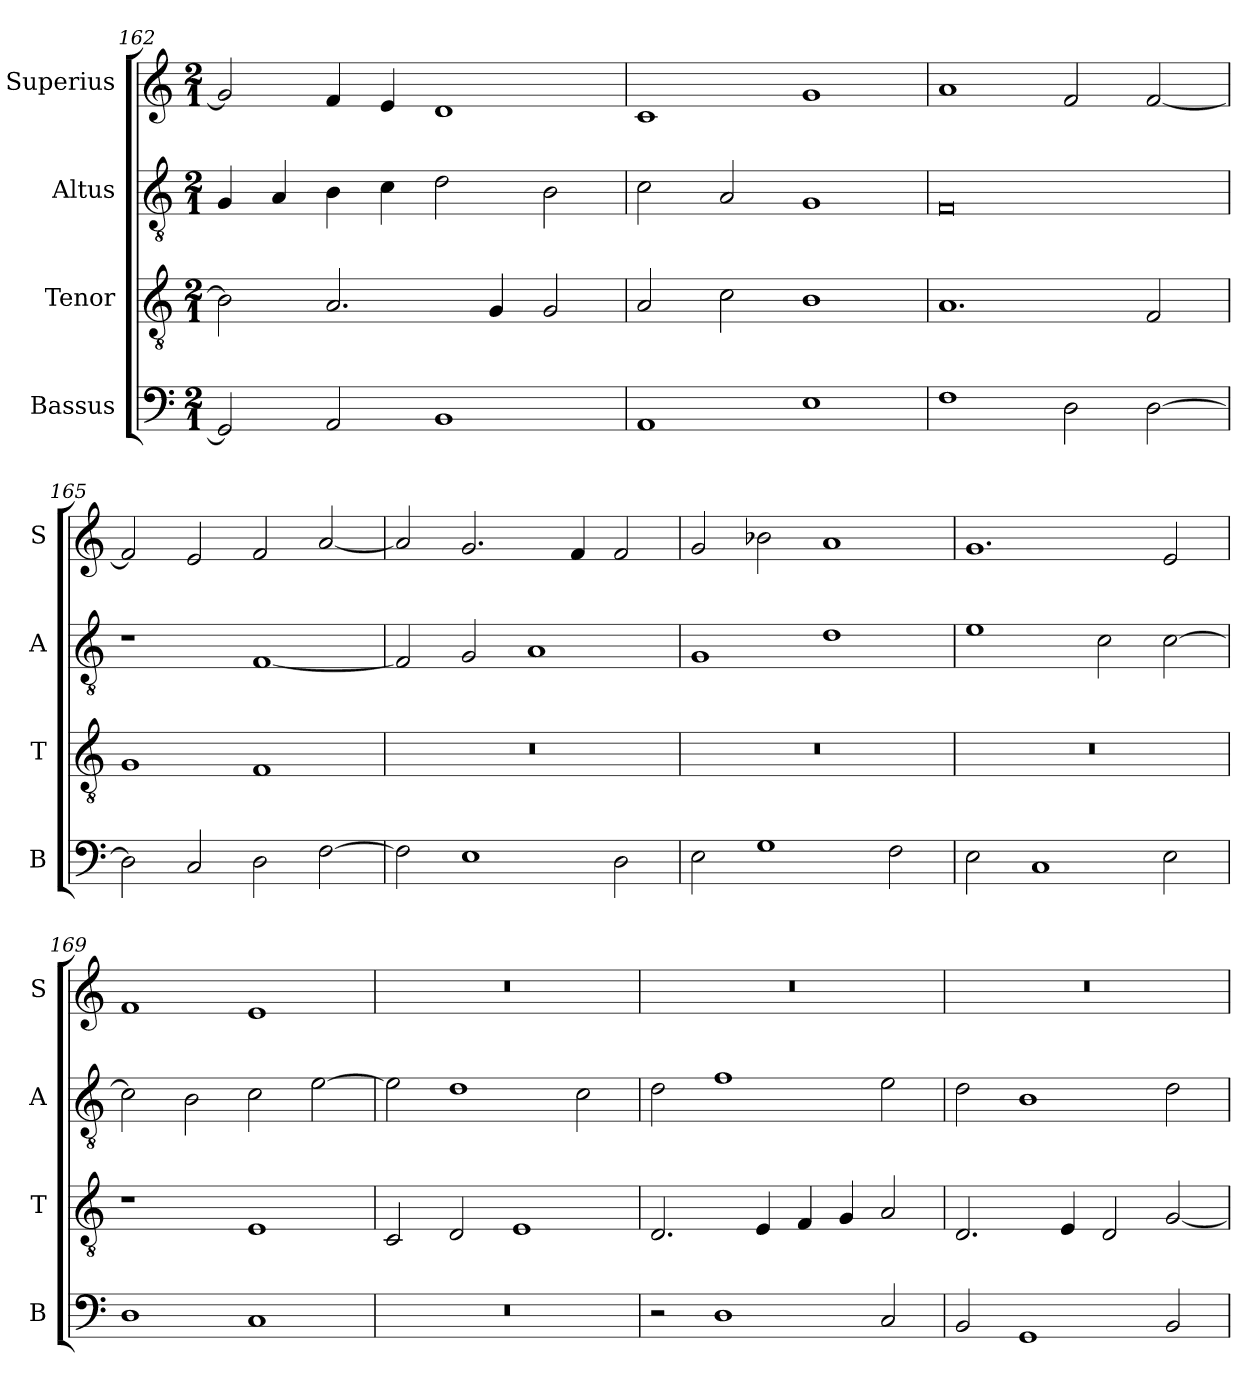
**kern	**kern	**kern	**kern
*part4	*part3	*part2	*part1
*staff4	*staff3	*staff2	*staff1
*I"Bassus	*I"Tenor	*I"Altus	*I"Superius
*I'B	*I'T	*I'A	*I'S
*clefF4	*clefGv2	*clefGv2	*clefG2
*k[]	*k[]	*k[]	*k[]
*C:	*C:	*C:	*C:
*M2/1	*M2/1	*M2/1	*M2/1
=162	=162	=162	=162
2GG]	2B]	4G	2g]
.	.	4A	.
2AA	2.A	4B	4f
.	.	4c	4e
1BB	.	2d	1d
.	4G	.	.
.	2G	2B	.
=163	=163	=163	=163
1AA	2A	2c	1c
.	2c	2A	.
1E	1B	1G	1g
=164	=164	=164	=164
1F	1.A	0F	1a
2D	.	.	2f
[2D	2F	.	[2f
=165	=165	=165	=165
2D]	1G	1r	2f]
2C	.	.	2e
2D	1F	[1F	2f
[2F	.	.	[2a
=166	=166	=166	=166
2F]	0r	2F]	2a]
1E	.	2G	2.g
.	.	1A	.
.	.	.	4f
2D	.	.	2f
=167	=167	=167	=167
2E	0r	1G	2g
1G	.	.	2b-X
.	.	1d	1a
2F	.	.	.
=168	=168	=168	=168
2E	0r	1e	1.g
1C	.	.	.
.	.	2c	.
2E	.	[2c	2e
=169	=169	=169	=169
1D	1r	2c]	1f
.	.	2B	.
1C	1E	2c	1e
.	.	[2e	.
=170	=170	=170	=170
0r	2C	2e]	0r
.	2D	1d	.
.	1E	.	.
.	.	2c	.
=171	=171	=171	=171
2r	2.D	2d	0r
1D	.	1f	.
.	4E	.	.
.	4F	.	.
.	4G	.	.
2C	2A	2e	.
=172	=172	=172	=172
2BB	2.D	2d	0r
1GG	.	1B	.
.	4E	.	.
.	2D	.	.
2BB	[2G	2d	.
=	=	=	=
*-	*-	*-	*-
